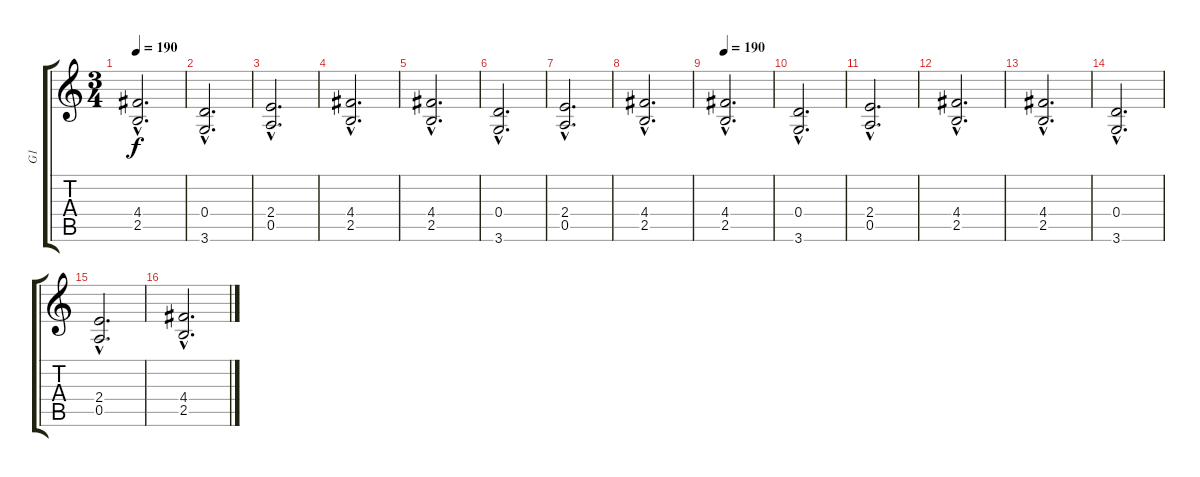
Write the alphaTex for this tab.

\track ("G1" "G1") {instrument distortionguitar}
\staff {score tabs}
\tuning (E4 B3 G3 D3 A2 E2) {hide}
\ts (3 4)
\tempo 200
\tempo 190
\clef g2
\ks c
(4.4{hac} 2.5{hac}).2{d dy f} |
(0.4{hac} 3.6{hac}).2{d} |
(2.4{hac} 0.5{hac}).2{d} |
(4.4{hac} 2.5{hac}).2{d} |
(4.4{hac} 2.5{hac}).2{d} |
(0.4{hac} 3.6{hac}).2{d} |
(2.4{hac} 0.5{hac}).2{d} |
(4.4{hac} 2.5{hac}).2{d} |
\tempo 190
(4.4{hac} 2.5{hac}).2{d} |
(0.4{hac} 3.6{hac}).2{d} |
(2.4{hac} 0.5{hac}).2{d} |
(4.4{hac} 2.5{hac}).2{d} |
(4.4{hac} 2.5{hac}).2{d} |
(0.4{hac} 3.6{hac}).2{d} |
(2.4{hac} 0.5{hac}).2{d} |
(4.4{hac} 2.5{hac}).2{d}
